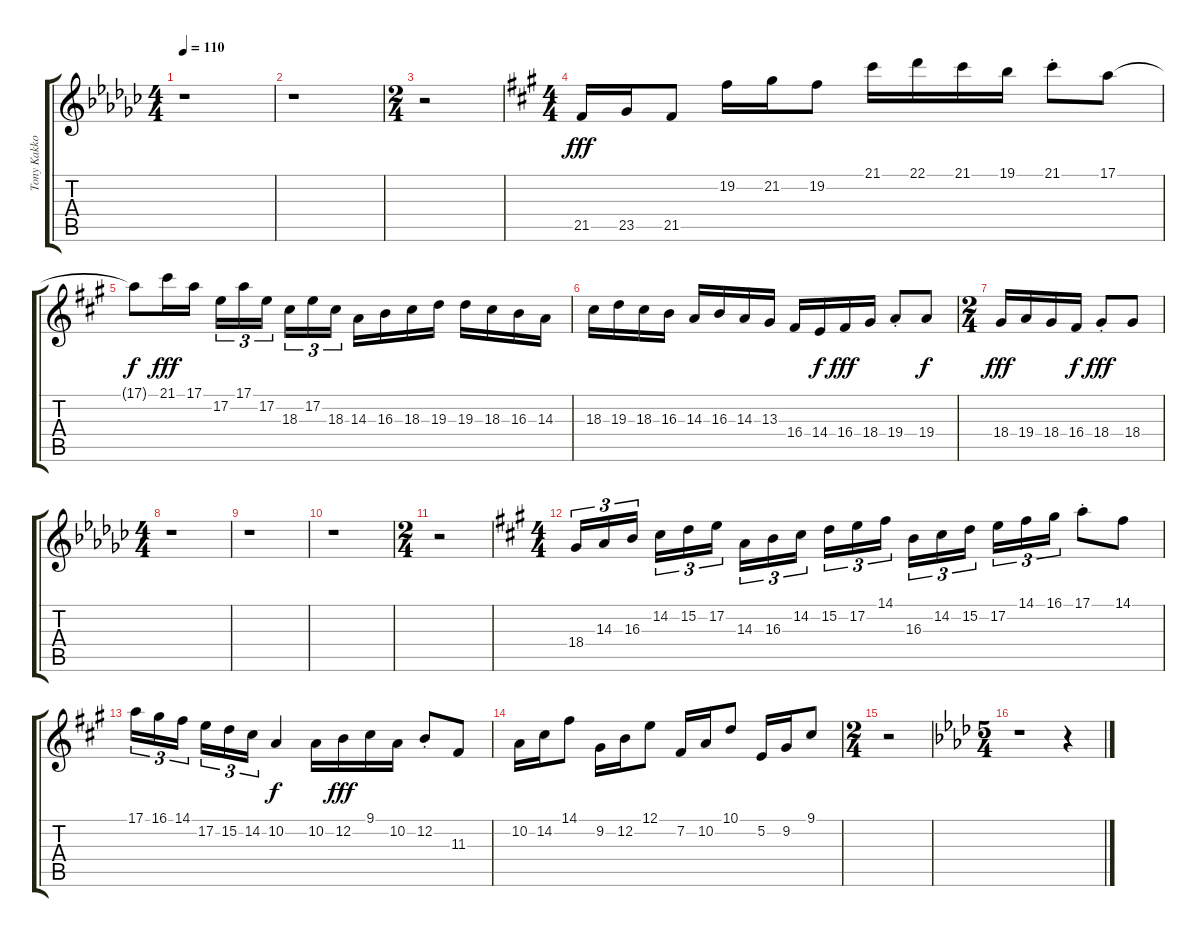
\track ("Tony Kakko (Synth Overdub - Strings)" "Tony Kakko") {instrument stringensemble1}
\staff {score tabs}
\tuning (E4 B3 G3 D3 A2 E2) {hide}
\ts (4 4)
\tempo 110
\clef g2
\ks gb
r.1{dy fff} |
r.1 |
\ts (2 4)
r.2 |
\ts (4 4)
\ks a
21.5.16{volume 14} 23.5.16 21.5.8 19.2.16 21.2.16 19.2.8 21.1.16 22.1.16 21.1.16 19.1.16 21.1{st}.8 17.1.8 |
17.1{t}.8{dy f} 21.1.16{dy fff} 17.1.16 17.2.16{tu (3 2)} 17.1.16{tu (3 2)} 17.2.16{tu (3 2) beam splitsecondary} 18.3.16{tu (3 2)} 17.2.16{tu (3 2)} 18.3.16{tu (3 2)} 14.3.16 16.3.16 18.3.16 19.3.16 19.3.16 18.3.16 16.3.16 14.3.16 |
18.3.16 19.3.16 18.3.16 16.3.16 14.3.16 16.3.16 14.3.16 13.3.16 16.4.16 14.4.16{dy f} 16.4.16{dy fff} 18.4.16 19.4{st}.8 19.4.8{dy f} |
\ts (2 4)
18.4.16{dy fff} 19.4.16 18.4.16 16.4.16{dy f} 18.4{st}.8{dy fff} 18.4.8 |
\ts (4 4)
\ks gb
r.1 |
r.1 |
r.1 |
\ts (2 4)
r.2 |
\ts (4 4)
\ks a
18.4.16{tu (3 2)} 14.3.16{tu (3 2)} 16.3.16{tu (3 2) beam splitsecondary} 14.2.16{tu (3 2)} 15.2.16{tu (3 2)} 17.2.16{tu (3 2)} 14.3.16{tu (3 2)} 16.3.16{tu (3 2)} 14.2.16{tu (3 2) beam splitsecondary} 15.2.16{tu (3 2)} 17.2.16{tu (3 2)} 14.1.16{tu (3 2)} 16.3.16{tu (3 2)} 14.2.16{tu (3 2)} 15.2.16{tu (3 2) beam splitsecondary} 17.2.16{tu (3 2)} 14.1.16{tu (3 2)} 16.1.16{tu (3 2)} 17.1{st}.8 14.1.8 |
17.1.16{tu (3 2)} 16.1.16{tu (3 2)} 14.1.16{tu (3 2) beam splitsecondary} 17.2.16{tu (3 2)} 15.2.16{tu (3 2)} 14.2.16{tu (3 2)} 10.2.4{dy f} 10.2.16 12.2.16{dy fff} 9.1.16 10.2.16 12.2{st}.8 11.3.8 |
10.2.16 14.2.16 14.1.8 9.2.16 12.2.16 12.1.8 7.2.16 10.2.16 10.1.8 5.2.16 9.2.16 9.1.8 |
\ts (2 4)
r.2 |
\ts (5 4)
\ks ab
r.1 r.4
